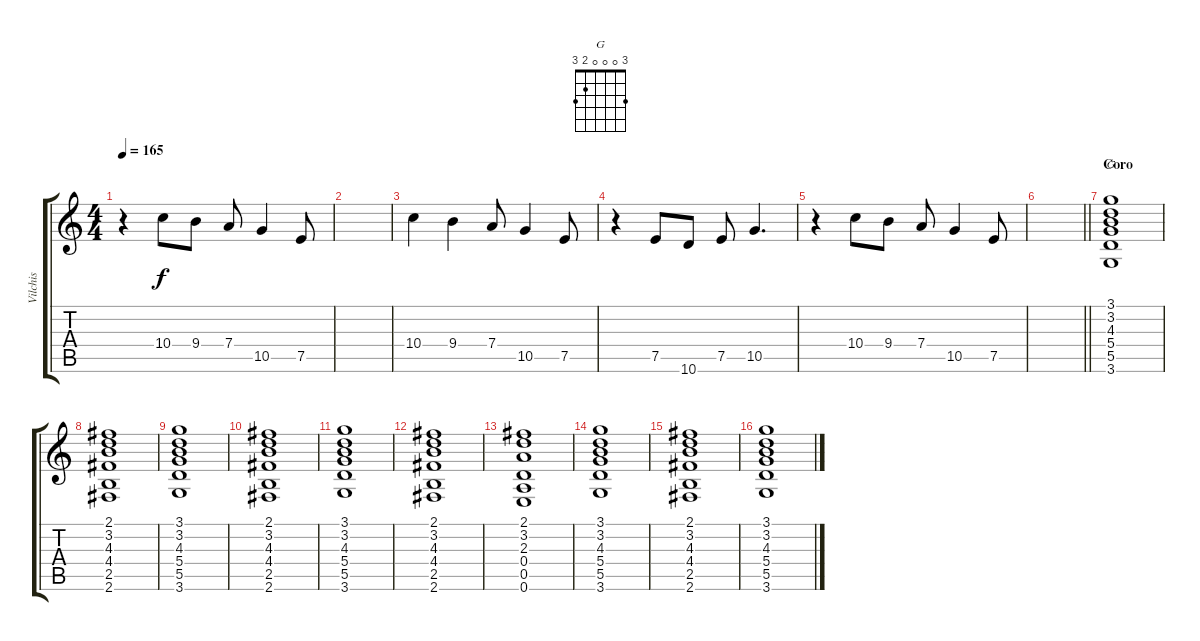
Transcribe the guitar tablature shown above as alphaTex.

\track ("Vilchis" "Vilchis") {instrument acousticguitarsteel}
\staff {score tabs}
\tuning (E4 B3 G3 D3 A2 E2) {hide}
\chord ("G" 3 0 0 0 2 3)
\ts (4 4)
\tempo 165
\clef g2
\ks c
r.4{dy f} 10.4.8 9.4.8 7.4.8 10.5.4 7.5.8 |
|
10.4.4 9.4.4 7.4.8 10.5.4 7.5.8 |
r.4 7.5.8 10.6.8 7.5.8 10.5.4{d} |
r.4 10.4.8 9.4.8 7.4.8 10.5.4 7.5.8 |
\barLineRight lightlight
|
\section ("" "Coro")
(3.1 3.2 4.3 5.4 5.5 3.6).1{ch "G"} |
(2.1 3.2 4.3 4.4 2.5 2.6).1 |
(3.1 3.2 4.3 5.4 5.5 3.6).1 |
(2.1 3.2 4.3 4.4 2.5 2.6).1 |
(3.1 3.2 4.3 5.4 5.5 3.6).1 |
(2.1 3.2 4.3 4.4 2.5 2.6).1 |
(2.1 3.2 2.3 0.4 0.5 0.6).1 |
(3.1 3.2 4.3 5.4 5.5 3.6).1 |
(2.1 3.2 4.3 4.4 2.5 2.6).1 |
(3.1 3.2 4.3 5.4 5.5 3.6).1
